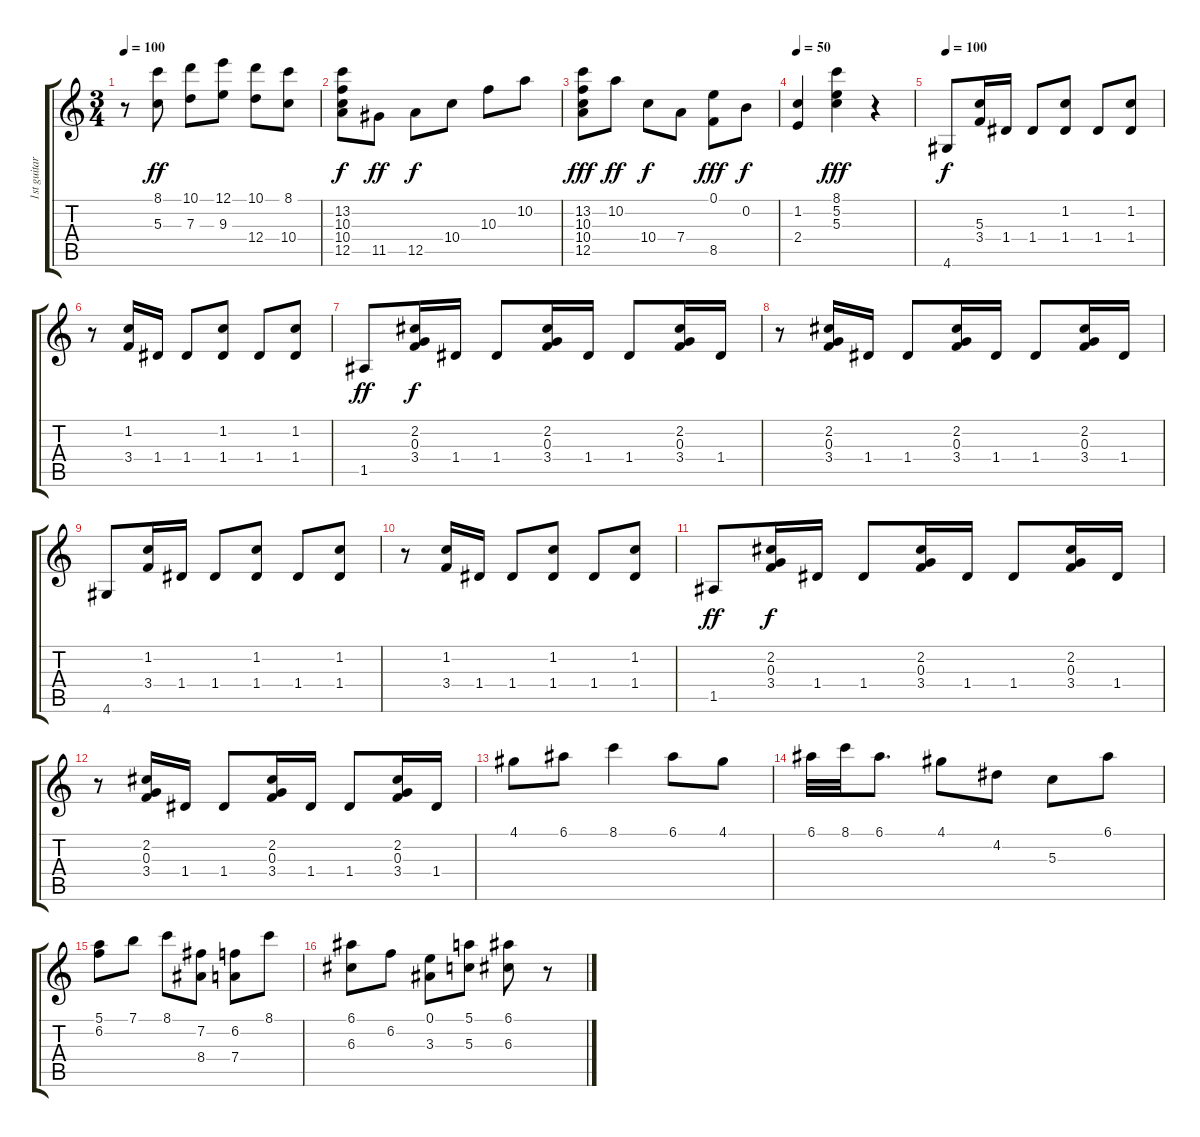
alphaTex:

\track ("1st guitar" "1st guitar") {instrument acousticguitarnylon}
\staff {score tabs}
\tuning (E4 B3 G3 D3 A2 E2) {hide}
\ts (3 4)
\tempo 100
\clef g2
\ks c
r.8{dy f} (8.1 5.3).8{dy ff} (10.1 7.3).8 (12.1 9.3).8 (10.1 12.4).8 (8.1 10.4).8 |
(13.2 10.3 10.4 12.5).8{dy f} 11.5.8{dy ff} 12.5.8{dy f} 10.4.8 10.3.8 10.2.8 |
(13.2 10.3 10.4 12.5).8{dy fff} 10.2.8{dy ff} 10.4.8{dy f} 7.4.8 (0.1 8.5).8{dy fff} 0.2.8{dy f} |
\tempo 50
(1.2 2.4).4 (8.1 5.2 5.3).4{dy fff} r.4 |
\tempo 100
4.6.8{dy f} (5.3 3.4).16 1.4.16 1.4.8 (1.2 1.4).8 1.4.8 (1.2 1.4).8 |
r.8 (1.2 3.4).16 1.4.16 1.4.8 (1.2 1.4).8 1.4.8 (1.2 1.4).8 |
1.5.8{dy ff} (2.2 0.3 3.4).16{dy f} 1.4.16 1.4.8 (2.2 0.3 3.4).16 1.4.16 1.4.8 (2.2 0.3 3.4).16 1.4.16 |
r.8 (2.2 0.3 3.4).16 1.4.16 1.4.8 (2.2 0.3 3.4).16 1.4.16 1.4.8 (2.2 0.3 3.4).16 1.4.16 |
4.6.8 (1.2 3.4).16 1.4.16 1.4.8 (1.2 1.4).8 1.4.8 (1.2 1.4).8 |
r.8 (1.2 3.4).16 1.4.16 1.4.8 (1.2 1.4).8 1.4.8 (1.2 1.4).8 |
1.5.8{dy ff} (2.2 0.3 3.4).16{dy f} 1.4.16 1.4.8 (2.2 0.3 3.4).16 1.4.16 1.4.8 (2.2 0.3 3.4).16 1.4.16 |
r.8 (2.2 0.3 3.4).16 1.4.16 1.4.8 (2.2 0.3 3.4).16 1.4.16 1.4.8 (2.2 0.3 3.4).16 1.4.16 |
4.1.8 6.1.8 8.1.4 6.1.8 4.1.8 |
6.1.32 8.1.32 6.1.8{d} 4.1.8 4.2.8 5.3.8 6.1.8 |
(5.1 6.2).8 7.1.8 8.1.8 (7.2 8.4).8 (6.2 7.4).8 8.1.8 |
(6.1 6.3).8 6.2.8 (0.1 3.3).8 (5.1 5.3).8 (6.1 6.3).8 r.8
